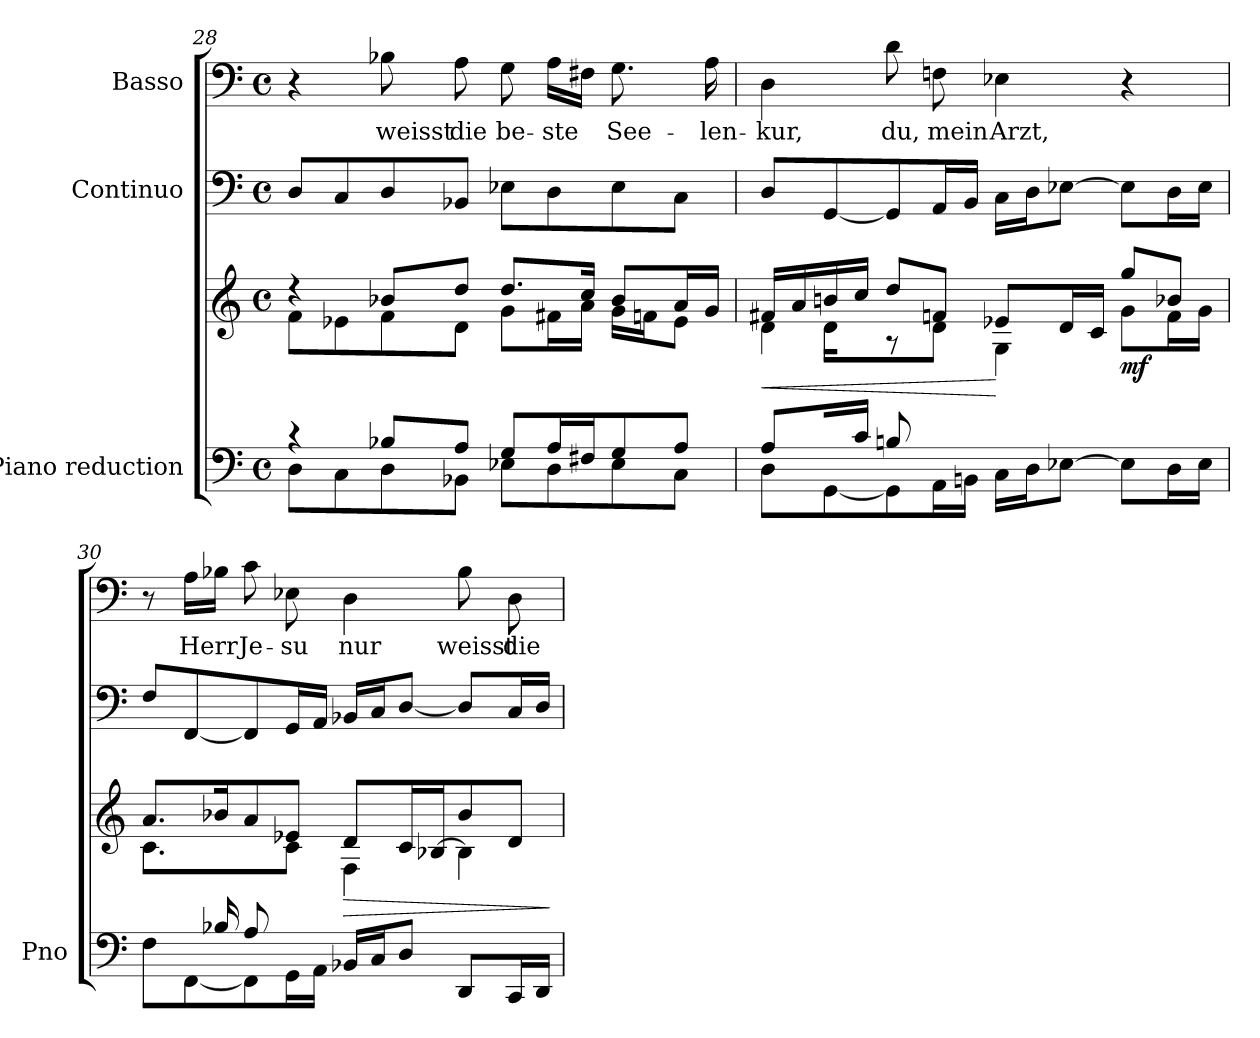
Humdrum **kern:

**kern	**kern	**dynam	**kern	**kern	**text
*part3	*part3	*part3	*part2	*part1	*part1
*staff4	*staff3	*staff3/4	*staff2	*staff1	*staff1
*I"Piano reduction	*	*	*I"Continuo	*I"Basso	*
*I'Pno	*	*	*	*	*
*clefF4	*clefG2	*	*clefF4	*clefF4	*
*k[]	*k[]	*	*k[]	*k[]	*
*M4/4	*M4/4	*	*M4/4	*M4/4	*
*met(c)	*met(c)	*	*met(c)	*met(c)	*
=28	=28	=28	=28	=28	=28
*^	*^	*	*	*	*
4r	8D\L	4r	8f\L	.	8D/L	4r	.
.	8C\	.	8e-X\	.	8C/	.	.
!	!	!	!	!	!	!	!LO:LY:b
8B-X/L	8D\	8b-X/L	8f\	.	8D/	8B-X\	weisst
!	!	!	!	!	!	!	!LO:LY:b
8A/J	8BB-X\J	8dd/J	8d\J	.	8BB-X/J	8A\	die
!	!	!	!	!	!	!	!LO:LY:b
8G/L	8E-X\L	8.dd/L	8g\L	.	8E-X\L	8G\	be-
!	!	!	!	!	!	!	!LO:LY:b
16A/L	8D\	.	16f#X\L	.	8D\	16A\LL	-ste
16F#X/J	.	16cc/Jk	16a\JJ	.	.	16F#X\JJ	.
!	!	!	!	!	!	!	!LO:LY:b
8G/	8E-\	8b-/L	16g\LL	.	8E-\	8.G\	See-
.	.	.	16fn\J	.	.	.	.
8A/J	8C\J	16a/L	8e-\J	.	8C\J	.	.
!	!	!	!	!	!	!	!LO:LY:b
.	.	16g/JJ	.	.	.	16A\	-len-
*	*	*v	*v	*	*	*	*
=29	=29	=29	=29	=29	=29	=29
!	!	!	!LO:HP:b	!	!	!LO:LY:b
*	*	*^	*	*	*	*
*	*	*	*^	*	*	*	*
8A/L	8D\L	16f#X/LL	4d\	8ryy	<	8D/L	4D\	-kur,
.	.	16a/	.	.	.	.	.	.
16ryy	[8GG\	16bn/	.	16d\L	.	[8GG/	.	.
16c/JJ	.	16cc/JJ	.	8.ryy	.	.	.	.
!	!	!	!	!	!	!	!	!LO:LY:b
8Bn/L	8GG\]	8dd/L	8r	.	.	8GG/]	8d\	du,
!	!	!	!	!	!	!	!	!LO:LY:b
8ryy	16AA\L	8fn/J	8ryy	8d\J	.	16AA/L	8Fn\	mein
.	16BBn\JJ	.	.	.	.	16BB/JJ	.	.
!	!	!	!	!	!	!	!	!LO:LY:b
2ryy	16C\LL	8e-X/L	4G\	2ryy	[	16C\LL	4E-X\	Arzt,
.	16D\J	.	.	.	.	16D\J	.	.
.	[>8E-X\J	16d/L	.	.	.	[8E-X\J	.	.
.	.	16c/JJ	.	.	.	.	.	.
!	!	!	!	!	!LO:DY:b	!	!	!
.	8E-\L]	8gg/L	8g\L	.	mf	8E-\L]	4r	.
.	16D\L	8b-X/J	16f\L	.	.	16D\L	.	.
.	16E-\JJ	.	16g\JJ	.	.	16E-\JJ	.	.
*	*	*	*v	*v	*	*	*	*
=30	=30	=30	=30	=30	=30	=30	=30
8.ryy	8F\L	8.a/L	8.c\L	.	8F/L	8r	.
!	!	!	!	!	!	!	!LO:LY:b
.	[<8FF\	.	.	.	[8FF/	16A\LL	Herr
16B-X/K	.	16b-X/K	8.ryy	.	.	16B-X\JJ	.
!	!	!	!	!	!	!	!LO:LY:b
8A/	8FF\]	8a/	.	.	8FF/]	8c\	Je-
!	!	!	!	!	!	!	!LO:LY:b
2ryy	16GG\L	8e-X/J	8c\J	.	16GG/L	8E-X\	-su
.	16AA\JJ	.	.	.	16AA/JJ	.	.
!	!	!	!	!LO:HP:b	!	!	!LO:LY:b
.	16BB-X/LL	8d/L	4F\	>	16BB-X/LL	4D\	nur
.	16C/J	.	.	.	16C/J	.	.
.	8D/J	16c/L	.	.	[8D/J	.	.
.	.	[<16B-X/J	.	.	.	.	.
!	!	!	!	!	!	!	!LO:LY:b
.	8DD/L	8b-/	4B-\]	.	8D/L]	8B-\	weisst
!	!	!	!	!	!	!	!LO:LY:b
8ryy	16CC/L	8d/J	.	.	16C/L	8D\	die
.	16DD/JJ	.	.	.	16D/JJ	.	.
*v	*v	*	*	*	*	*	*
*	*v	*v	*	*	*	*
.	.	]	.	.	.
=	=	=	=	=	=
*-	*-	*-	*-	*-	*-
